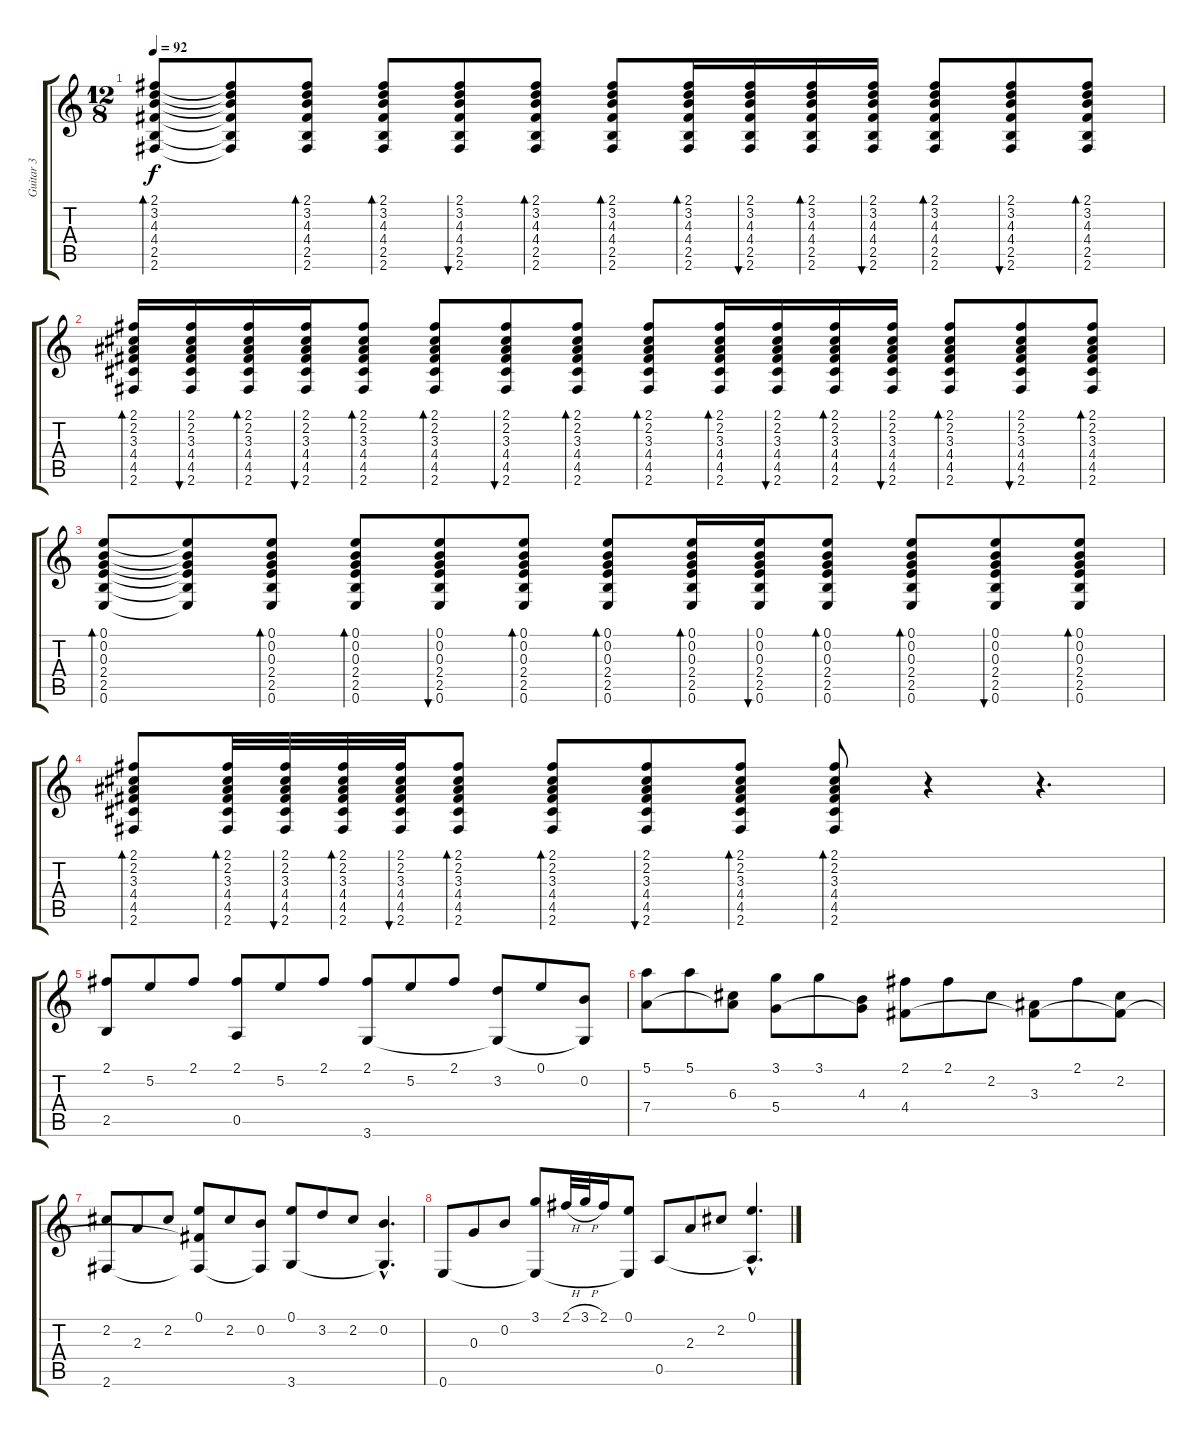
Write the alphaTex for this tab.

\track ("Guitar 3" "Guitar 3") {instrument acousticguitarnylon}
\staff {score tabs}
\tuning (E4 B3 G3 D3 A2 E2) {hide}
\ts (12 8)
\tempo 92
\clef g2
\ks c
(2.1 3.2 4.3 4.4 2.5 2.6).8{bd 30 dy f} (2.1{t} 3.2{t} 4.3{t} 4.4{t} 2.5{t} 2.6{t}).8 (2.1 3.2 4.3 4.4 2.5 2.6).8{bd 30} (2.1 3.2 4.3 4.4 2.5 2.6).8{bd 30} (2.1 3.2 4.3 4.4 2.5 2.6).8{bu 30} (2.1 3.2 4.3 4.4 2.5 2.6).8{bd 30} (2.1 3.2 4.3 4.4 2.5 2.6).8{bd 30} (2.1 3.2 4.3 4.4 2.5 2.6).16{bd 30} (2.1 3.2 4.3 4.4 2.5 2.6).16{bu 30} (2.1 3.2 4.3 4.4 2.5 2.6).16{bd 30} (2.1 3.2 4.3 4.4 2.5 2.6).16{bu 30} (2.1 3.2 4.3 4.4 2.5 2.6).8{bd 30} (2.1 3.2 4.3 4.4 2.5 2.6).8{bu 30} (2.1 3.2 4.3 4.4 2.5 2.6).8{bd 30} |
(2.1 2.2 3.3 4.4 4.5 2.6).16{bd 30} (2.1 2.2 3.3 4.4 4.5 2.6).16{bu 30} (2.1 2.2 3.3 4.4 4.5 2.6).16{bd 30} (2.1 2.2 3.3 4.4 4.5 2.6).16{bu 30} (2.1 2.2 3.3 4.4 4.5 2.6).8{bd 30} (2.1 2.2 3.3 4.4 4.5 2.6).8{bd 30} (2.1 2.2 3.3 4.4 4.5 2.6).8{bu 30} (2.1 2.2 3.3 4.4 4.5 2.6).8{bd 30} (2.1 2.2 3.3 4.4 4.5 2.6).8{bd 30} (2.1 2.2 3.3 4.4 4.5 2.6).16{bd 30} (2.1 2.2 3.3 4.4 4.5 2.6).16{bu 30} (2.1 2.2 3.3 4.4 4.5 2.6).16{bd 30} (2.1 2.2 3.3 4.4 4.5 2.6).16{bu 30} (2.1 2.2 3.3 4.4 4.5 2.6).8{bd 30} (2.1 2.2 3.3 4.4 4.5 2.6).8{bu 30} (2.1 2.2 3.3 4.4 4.5 2.6).8{bd 30} |
(0.1 0.2 0.3 2.4 2.5 0.6).8{bd 30} (0.1{t} 0.2{t} 0.3{t} 2.4{t} 2.5{t} 0.6{t}).8 (0.1 0.2 0.3 2.4 2.5 0.6).8{bd 30} (0.1 0.2 0.3 2.4 2.5 0.6).8{bd 30} (0.1 0.2 0.3 2.4 2.5 0.6).8{bu 30} (0.1 0.2 0.3 2.4 2.5 0.6).8{bd 30} (0.1 0.2 0.3 2.4 2.5 0.6).8{bd 30} (0.1 0.2 0.3 2.4 2.5 0.6).16{bd 30} (0.1 0.2 0.3 2.4 2.5 0.6).16{bu 30} (0.1 0.2 0.3 2.4 2.5 0.6).8{bd 30} (0.1 0.2 0.3 2.4 2.5 0.6).8{bd 30} (0.1 0.2 0.3 2.4 2.5 0.6).8{bu 30} (0.1 0.2 0.3 2.4 2.5 0.6).8{bd 30} |
(2.1 2.2 3.3 4.4 4.5 2.6).8{bd 30} (2.1 2.2 3.3 4.4 4.5 2.6).32{bd 30} (2.1 2.2 3.3 4.4 4.5 2.6).32{bu 30} (2.1 2.2 3.3 4.4 4.5 2.6).32{bd 30} (2.1 2.2 3.3 4.4 4.5 2.6).32{bu 30} (2.1 2.2 3.3 4.4 4.5 2.6).8{bd 30} (2.1 2.2 3.3 4.4 4.5 2.6).8{bd 30} (2.1 2.2 3.3 4.4 4.5 2.6).8{bu 30} (2.1 2.2 3.3 4.4 4.5 2.6).8{bd 30} (2.1 2.2 3.3 4.4 4.5 2.6).8{bd 30} r.4 r.4{d} |
(2.1 2.5).8 5.2.8 2.1.8 (2.1 0.5).8 5.2.8 2.1.8 (2.1 3.6).8 5.2.8 2.1.8 (3.2 3.6{t}).8 0.1.8 (0.2 3.6{t}).8 |
(5.1 7.4).8 5.1.8 (6.3 7.4{t}).8 (3.1 5.4).8 3.1.8 (4.3 5.4{t}).8 (2.1 4.4).8 2.1.8 2.2.8 (3.3 4.4{t}).8 2.1.8 (2.2 4.4{t}).8 |
(2.2 2.6).8 2.3.8 2.2.8 (0.1 4.4{t} 2.6{t}).8 2.2.8 (0.2 2.6{t}).8 (0.1 3.6).8 3.2.8 2.2.8 (0.2{hac} 3.6{hac t}).4{d} |
0.6.8 0.3.8 0.2.8 (3.1 0.6{t}).8 2.1{h}.32 3.1{h}.32 2.1.16 (0.1 0.6{t}).8 0.5.8 2.3.8 2.2.8 (0.1{hac} 0.5{hac t}).4{d}
